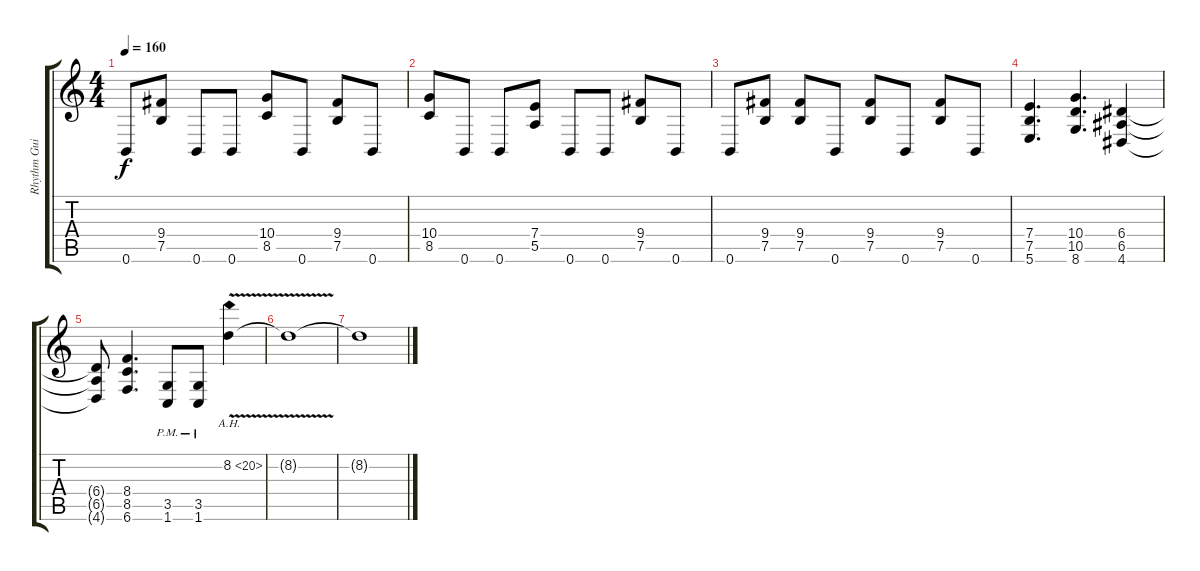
\track ("Rhythm Guitar 2" "Rhythm Gui") {instrument distortionguitar}
\staff {score tabs}
\tuning (B3 Gb3 D3 A2 E2 B1) {hide}
\ts (4 4)
\tempo 160
\clef g2
\ks c
0.6.8{dy f} (9.4 7.5).8 0.6.8 0.6.8 (10.4 8.5).8 0.6.8 (9.4 7.5).8 0.6.8 |
(10.4 8.5).8 0.6.8 0.6.8 (7.4 5.5).8 0.6.8 0.6.8 (9.4 7.5).8 0.6.8 |
0.6.8 (9.4 7.5).8 (9.4 7.5).8 0.6.8 (9.4 7.5).8 0.6.8 (9.4 7.5).8 0.6.8 |
(7.4 7.5 5.6).4{d} (10.4 10.5 8.6).4{d} (6.4 6.5 4.6).4 |
(6.4{t} 6.5{t} 4.6{t}).8 (8.4 8.5 6.6).4{d} (3.5{pm} 1.6{pm}).8 (3.5{pm} 1.6{pm}).8 8.2{ah 12 v}.4 |
8.2{t}.1 |
8.2{t}.1
